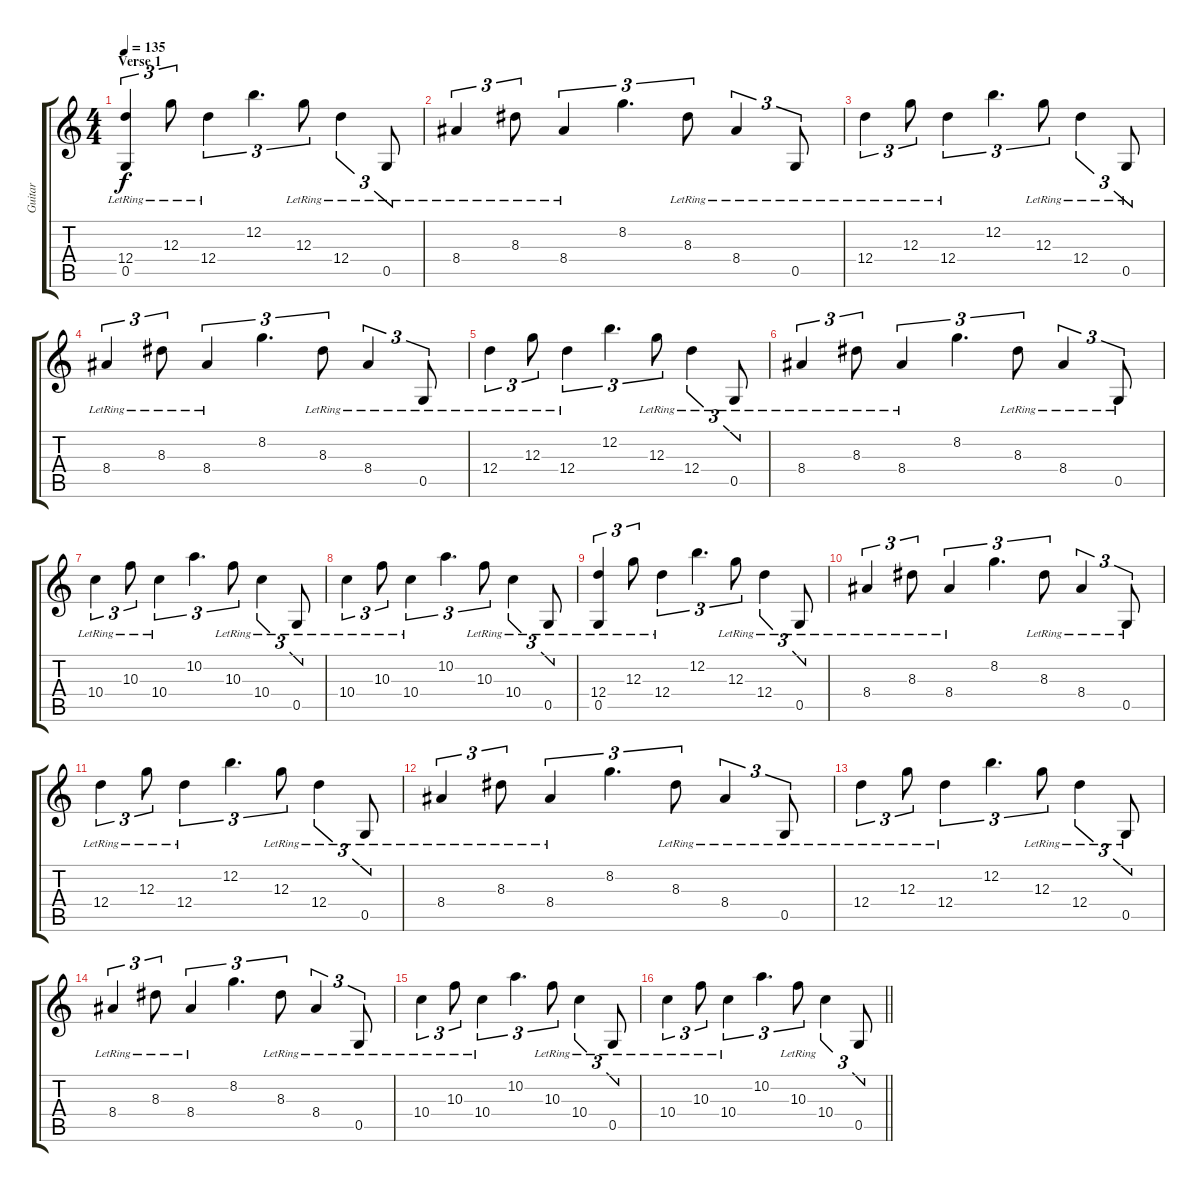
\track ("Guitar" "Guitar") {instrument overdrivenguitar}
\staff {score tabs}
\tuning (D4 B3 G3 D3 G2 D2) {hide}
\ts (4 4)
\section ("" "Verse 1")
\tempo 135
\clef g2
\ks c
(12.4{lr} 0.5{lr}).4{tu (3 2) dy f} 12.3{lr}.8{tu (3 2)} 12.4{lr}.4{tu (3 2)} 12.2.4{d tu (3 2)} 12.3{lr}.8{tu (3 2)} 12.4{lr}.4{tu (3 2)} 0.5{lr}.8{tu (3 2)} |
8.4{lr}.4{tu (3 2)} 8.3{lr}.8{tu (3 2)} 8.4{lr}.4{tu (3 2)} 8.2.4{d tu (3 2)} 8.3{lr}.8{tu (3 2)} 8.4{lr}.4{tu (3 2)} 0.5{lr}.8{tu (3 2)} |
12.4{lr}.4{tu (3 2)} 12.3{lr}.8{tu (3 2)} 12.4{lr}.4{tu (3 2)} 12.2.4{d tu (3 2)} 12.3{lr}.8{tu (3 2)} 12.4{lr}.4{tu (3 2)} 0.5{lr}.8{tu (3 2)} |
8.4{lr}.4{tu (3 2)} 8.3{lr}.8{tu (3 2)} 8.4{lr}.4{tu (3 2)} 8.2.4{d tu (3 2)} 8.3{lr}.8{tu (3 2)} 8.4{lr}.4{tu (3 2)} 0.5{lr}.8{tu (3 2)} |
12.4{lr}.4{tu (3 2)} 12.3{lr}.8{tu (3 2)} 12.4{lr}.4{tu (3 2)} 12.2.4{d tu (3 2)} 12.3{lr}.8{tu (3 2)} 12.4{lr}.4{tu (3 2)} 0.5{lr}.8{tu (3 2)} |
8.4{lr}.4{tu (3 2)} 8.3{lr}.8{tu (3 2)} 8.4{lr}.4{tu (3 2)} 8.2.4{d tu (3 2)} 8.3{lr}.8{tu (3 2)} 8.4{lr}.4{tu (3 2)} 0.5{lr}.8{tu (3 2)} |
10.4{lr}.4{tu (3 2)} 10.3{lr}.8{tu (3 2)} 10.4{lr}.4{tu (3 2)} 10.2.4{d tu (3 2)} 10.3{lr}.8{tu (3 2)} 10.4{lr}.4{tu (3 2)} 0.5{lr}.8{tu (3 2)} |
10.4{lr}.4{tu (3 2)} 10.3{lr}.8{tu (3 2)} 10.4{lr}.4{tu (3 2)} 10.2.4{d tu (3 2)} 10.3{lr}.8{tu (3 2)} 10.4{lr}.4{tu (3 2)} 0.5{lr}.8{tu (3 2)} |
(12.4{lr} 0.5{lr}).4{tu (3 2)} 12.3{lr}.8{tu (3 2)} 12.4{lr}.4{tu (3 2)} 12.2.4{d tu (3 2)} 12.3{lr}.8{tu (3 2)} 12.4{lr}.4{tu (3 2)} 0.5{lr}.8{tu (3 2)} |
8.4{lr}.4{tu (3 2)} 8.3{lr}.8{tu (3 2)} 8.4{lr}.4{tu (3 2)} 8.2.4{d tu (3 2)} 8.3{lr}.8{tu (3 2)} 8.4{lr}.4{tu (3 2)} 0.5{lr}.8{tu (3 2)} |
12.4{lr}.4{tu (3 2)} 12.3{lr}.8{tu (3 2)} 12.4{lr}.4{tu (3 2)} 12.2.4{d tu (3 2)} 12.3{lr}.8{tu (3 2)} 12.4{lr}.4{tu (3 2)} 0.5{lr}.8{tu (3 2)} |
8.4{lr}.4{tu (3 2)} 8.3{lr}.8{tu (3 2)} 8.4{lr}.4{tu (3 2)} 8.2.4{d tu (3 2)} 8.3{lr}.8{tu (3 2)} 8.4{lr}.4{tu (3 2)} 0.5{lr}.8{tu (3 2)} |
12.4{lr}.4{tu (3 2)} 12.3{lr}.8{tu (3 2)} 12.4{lr}.4{tu (3 2)} 12.2.4{d tu (3 2)} 12.3{lr}.8{tu (3 2)} 12.4{lr}.4{tu (3 2)} 0.5{lr}.8{tu (3 2)} |
8.4{lr}.4{tu (3 2)} 8.3{lr}.8{tu (3 2)} 8.4{lr}.4{tu (3 2)} 8.2.4{d tu (3 2)} 8.3{lr}.8{tu (3 2)} 8.4{lr}.4{tu (3 2)} 0.5{lr}.8{tu (3 2)} |
10.4{lr}.4{tu (3 2)} 10.3{lr}.8{tu (3 2)} 10.4{lr}.4{tu (3 2)} 10.2.4{d tu (3 2)} 10.3{lr}.8{tu (3 2)} 10.4{lr}.4{tu (3 2)} 0.5{lr}.8{tu (3 2)} |
\barLineRight lightlight
10.4{lr}.4{tu (3 2)} 10.3{lr}.8{tu (3 2)} 10.4{lr}.4{tu (3 2)} 10.2.4{d tu (3 2)} 10.3{lr}.8{tu (3 2)} 10.4{lr}.4{tu (3 2)} 0.5.8{tu (3 2)}
